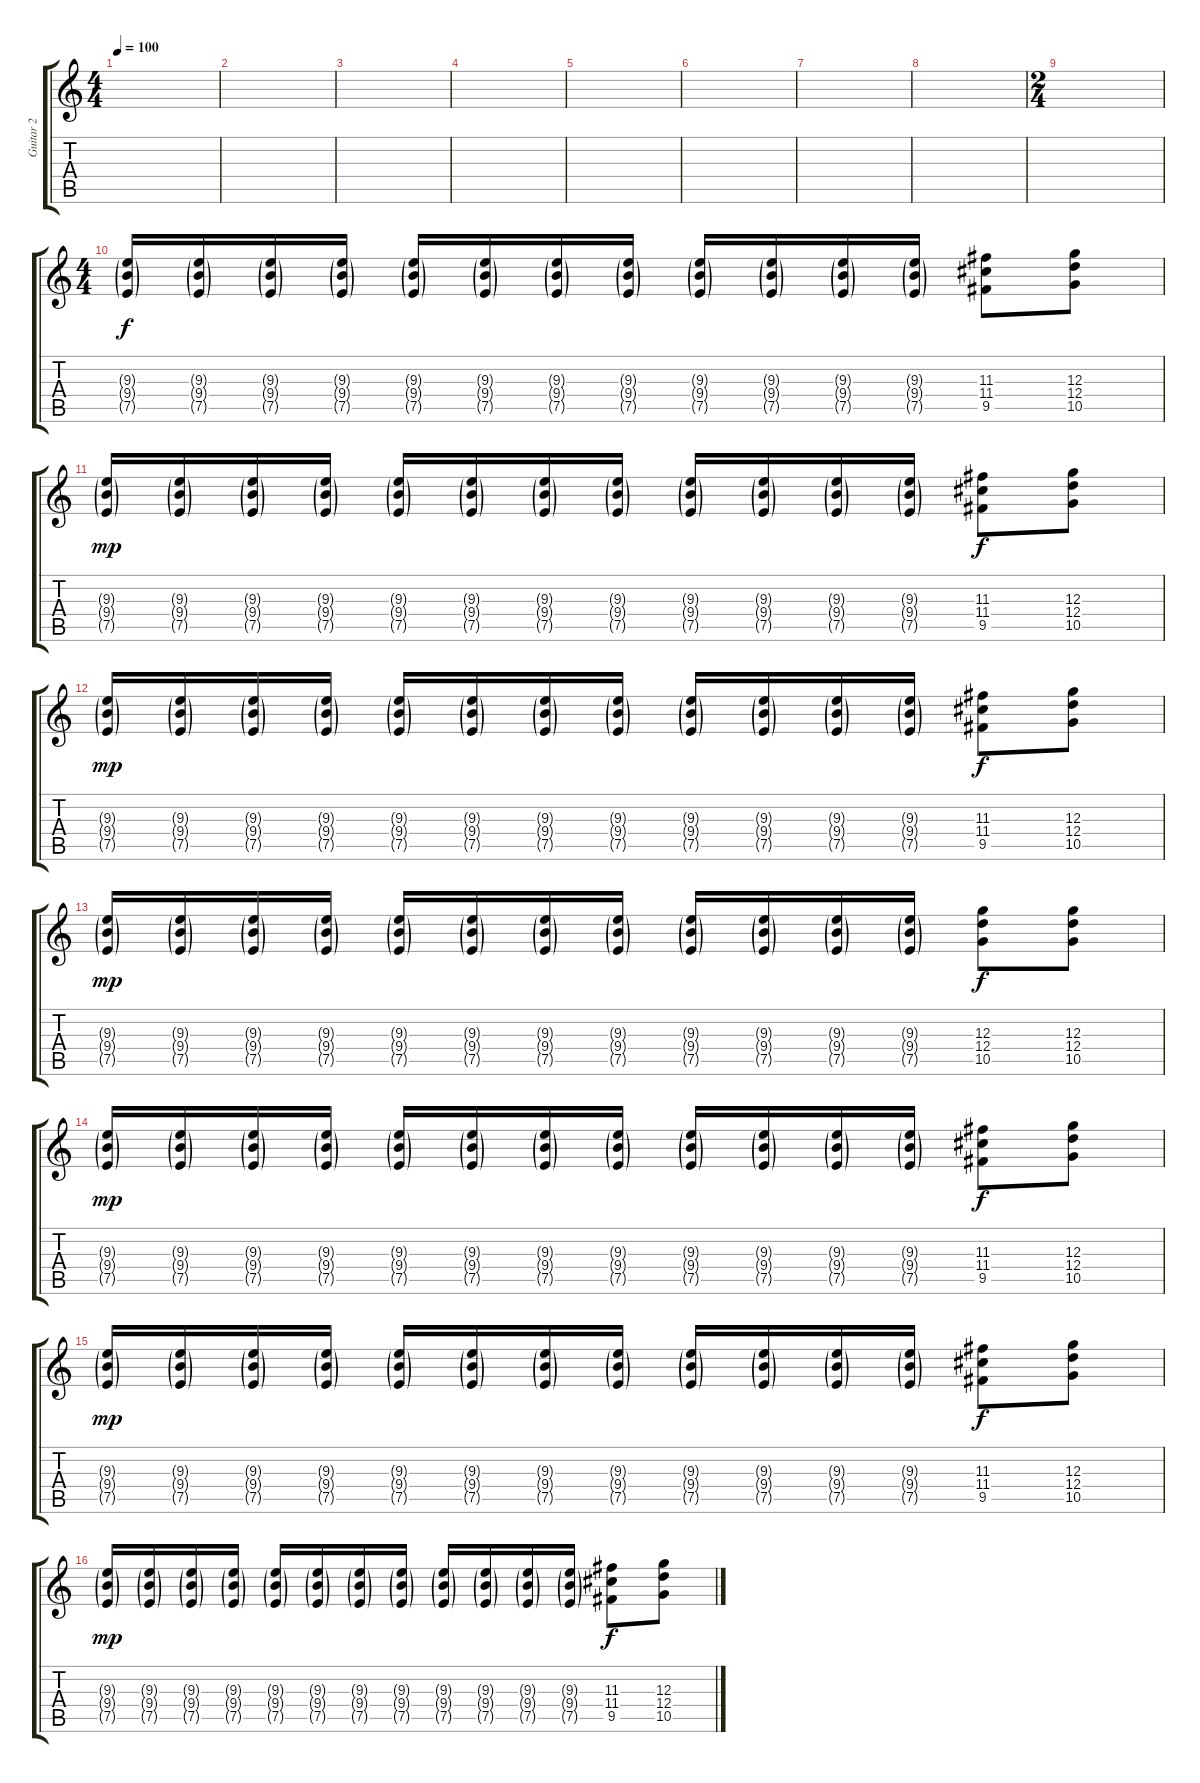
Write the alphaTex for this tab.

\track ("Guitar 2" "Guitar 2") {instrument distortionguitar}
\staff {score tabs}
\tuning (E4 B3 G3 D3 A2 E2) {hide}
\ts (4 4)
\tempo 100
\clef g2
\ks c
|
|
|
|
|
|
|
|
\ts (2 4)
|
\ts (4 4)
(9.3{g} 9.4{g} 7.5{g}).16 (9.3{g} 9.4{g} 7.5{g}).16 (9.3{g} 9.4{g} 7.5{g}).16 (9.3{g} 9.4{g} 7.5{g}).16 (9.3{g} 9.4{g} 7.5{g}).16 (9.3{g} 9.4{g} 7.5{g}).16 (9.3{g} 9.4{g} 7.5{g}).16 (9.3{g} 9.4{g} 7.5{g}).16 (9.3{g} 9.4{g} 7.5{g}).16 (9.3{g} 9.4{g} 7.5{g}).16 (9.3{g} 9.4{g} 7.5{g}).16 (9.3{g} 9.4{g} 7.5{g}).16 (11.3 11.4 9.5).8{dy f} (12.3 12.4 10.5).8 |
(9.3{g} 9.4{g} 7.5{g}).16{dy mp} (9.3{g} 9.4{g} 7.5{g}).16 (9.3{g} 9.4{g} 7.5{g}).16 (9.3{g} 9.4{g} 7.5{g}).16 (9.3{g} 9.4{g} 7.5{g}).16 (9.3{g} 9.4{g} 7.5{g}).16 (9.3{g} 9.4{g} 7.5{g}).16 (9.3{g} 9.4{g} 7.5{g}).16 (9.3{g} 9.4{g} 7.5{g}).16 (9.3{g} 9.4{g} 7.5{g}).16 (9.3{g} 9.4{g} 7.5{g}).16 (9.3{g} 9.4{g} 7.5{g}).16 (11.3 11.4 9.5).8{dy f} (12.3 12.4 10.5).8 |
(9.3{g} 9.4{g} 7.5{g}).16{dy mp} (9.3{g} 9.4{g} 7.5{g}).16 (9.3{g} 9.4{g} 7.5{g}).16 (9.3{g} 9.4{g} 7.5{g}).16 (9.3{g} 9.4{g} 7.5{g}).16 (9.3{g} 9.4{g} 7.5{g}).16 (9.3{g} 9.4{g} 7.5{g}).16 (9.3{g} 9.4{g} 7.5{g}).16 (9.3{g} 9.4{g} 7.5{g}).16 (9.3{g} 9.4{g} 7.5{g}).16 (9.3{g} 9.4{g} 7.5{g}).16 (9.3{g} 9.4{g} 7.5{g}).16 (11.3 11.4 9.5).8{dy f} (12.3 12.4 10.5).8 |
(9.3{g} 9.4{g} 7.5{g}).16{dy mp} (9.3{g} 9.4{g} 7.5{g}).16 (9.3{g} 9.4{g} 7.5{g}).16 (9.3{g} 9.4{g} 7.5{g}).16 (9.3{g} 9.4{g} 7.5{g}).16 (9.3{g} 9.4{g} 7.5{g}).16 (9.3{g} 9.4{g} 7.5{g}).16 (9.3{g} 9.4{g} 7.5{g}).16 (9.3{g} 9.4{g} 7.5{g}).16 (9.3{g} 9.4{g} 7.5{g}).16 (9.3{g} 9.4{g} 7.5{g}).16 (9.3{g} 9.4{g} 7.5{g}).16 (12.3 12.4 10.5).8{dy f} (12.3 12.4 10.5).8 |
(9.3{g} 9.4{g} 7.5{g}).16{dy mp} (9.3{g} 9.4{g} 7.5{g}).16 (9.3{g} 9.4{g} 7.5{g}).16 (9.3{g} 9.4{g} 7.5{g}).16 (9.3{g} 9.4{g} 7.5{g}).16 (9.3{g} 9.4{g} 7.5{g}).16 (9.3{g} 9.4{g} 7.5{g}).16 (9.3{g} 9.4{g} 7.5{g}).16 (9.3{g} 9.4{g} 7.5{g}).16 (9.3{g} 9.4{g} 7.5{g}).16 (9.3{g} 9.4{g} 7.5{g}).16 (9.3{g} 9.4{g} 7.5{g}).16 (11.3 11.4 9.5).8{dy f} (12.3 12.4 10.5).8 |
(9.3{g} 9.4{g} 7.5{g}).16{dy mp} (9.3{g} 9.4{g} 7.5{g}).16 (9.3{g} 9.4{g} 7.5{g}).16 (9.3{g} 9.4{g} 7.5{g}).16 (9.3{g} 9.4{g} 7.5{g}).16 (9.3{g} 9.4{g} 7.5{g}).16 (9.3{g} 9.4{g} 7.5{g}).16 (9.3{g} 9.4{g} 7.5{g}).16 (9.3{g} 9.4{g} 7.5{g}).16 (9.3{g} 9.4{g} 7.5{g}).16 (9.3{g} 9.4{g} 7.5{g}).16 (9.3{g} 9.4{g} 7.5{g}).16 (11.3 11.4 9.5).8{dy f} (12.3 12.4 10.5).8 |
(9.3{g} 9.4{g} 7.5{g}).16{dy mp} (9.3{g} 9.4{g} 7.5{g}).16 (9.3{g} 9.4{g} 7.5{g}).16 (9.3{g} 9.4{g} 7.5{g}).16 (9.3{g} 9.4{g} 7.5{g}).16 (9.3{g} 9.4{g} 7.5{g}).16 (9.3{g} 9.4{g} 7.5{g}).16 (9.3{g} 9.4{g} 7.5{g}).16 (9.3{g} 9.4{g} 7.5{g}).16 (9.3{g} 9.4{g} 7.5{g}).16 (9.3{g} 9.4{g} 7.5{g}).16 (9.3{g} 9.4{g} 7.5{g}).16 (11.3 11.4 9.5).8{dy f} (12.3 12.4 10.5).8
